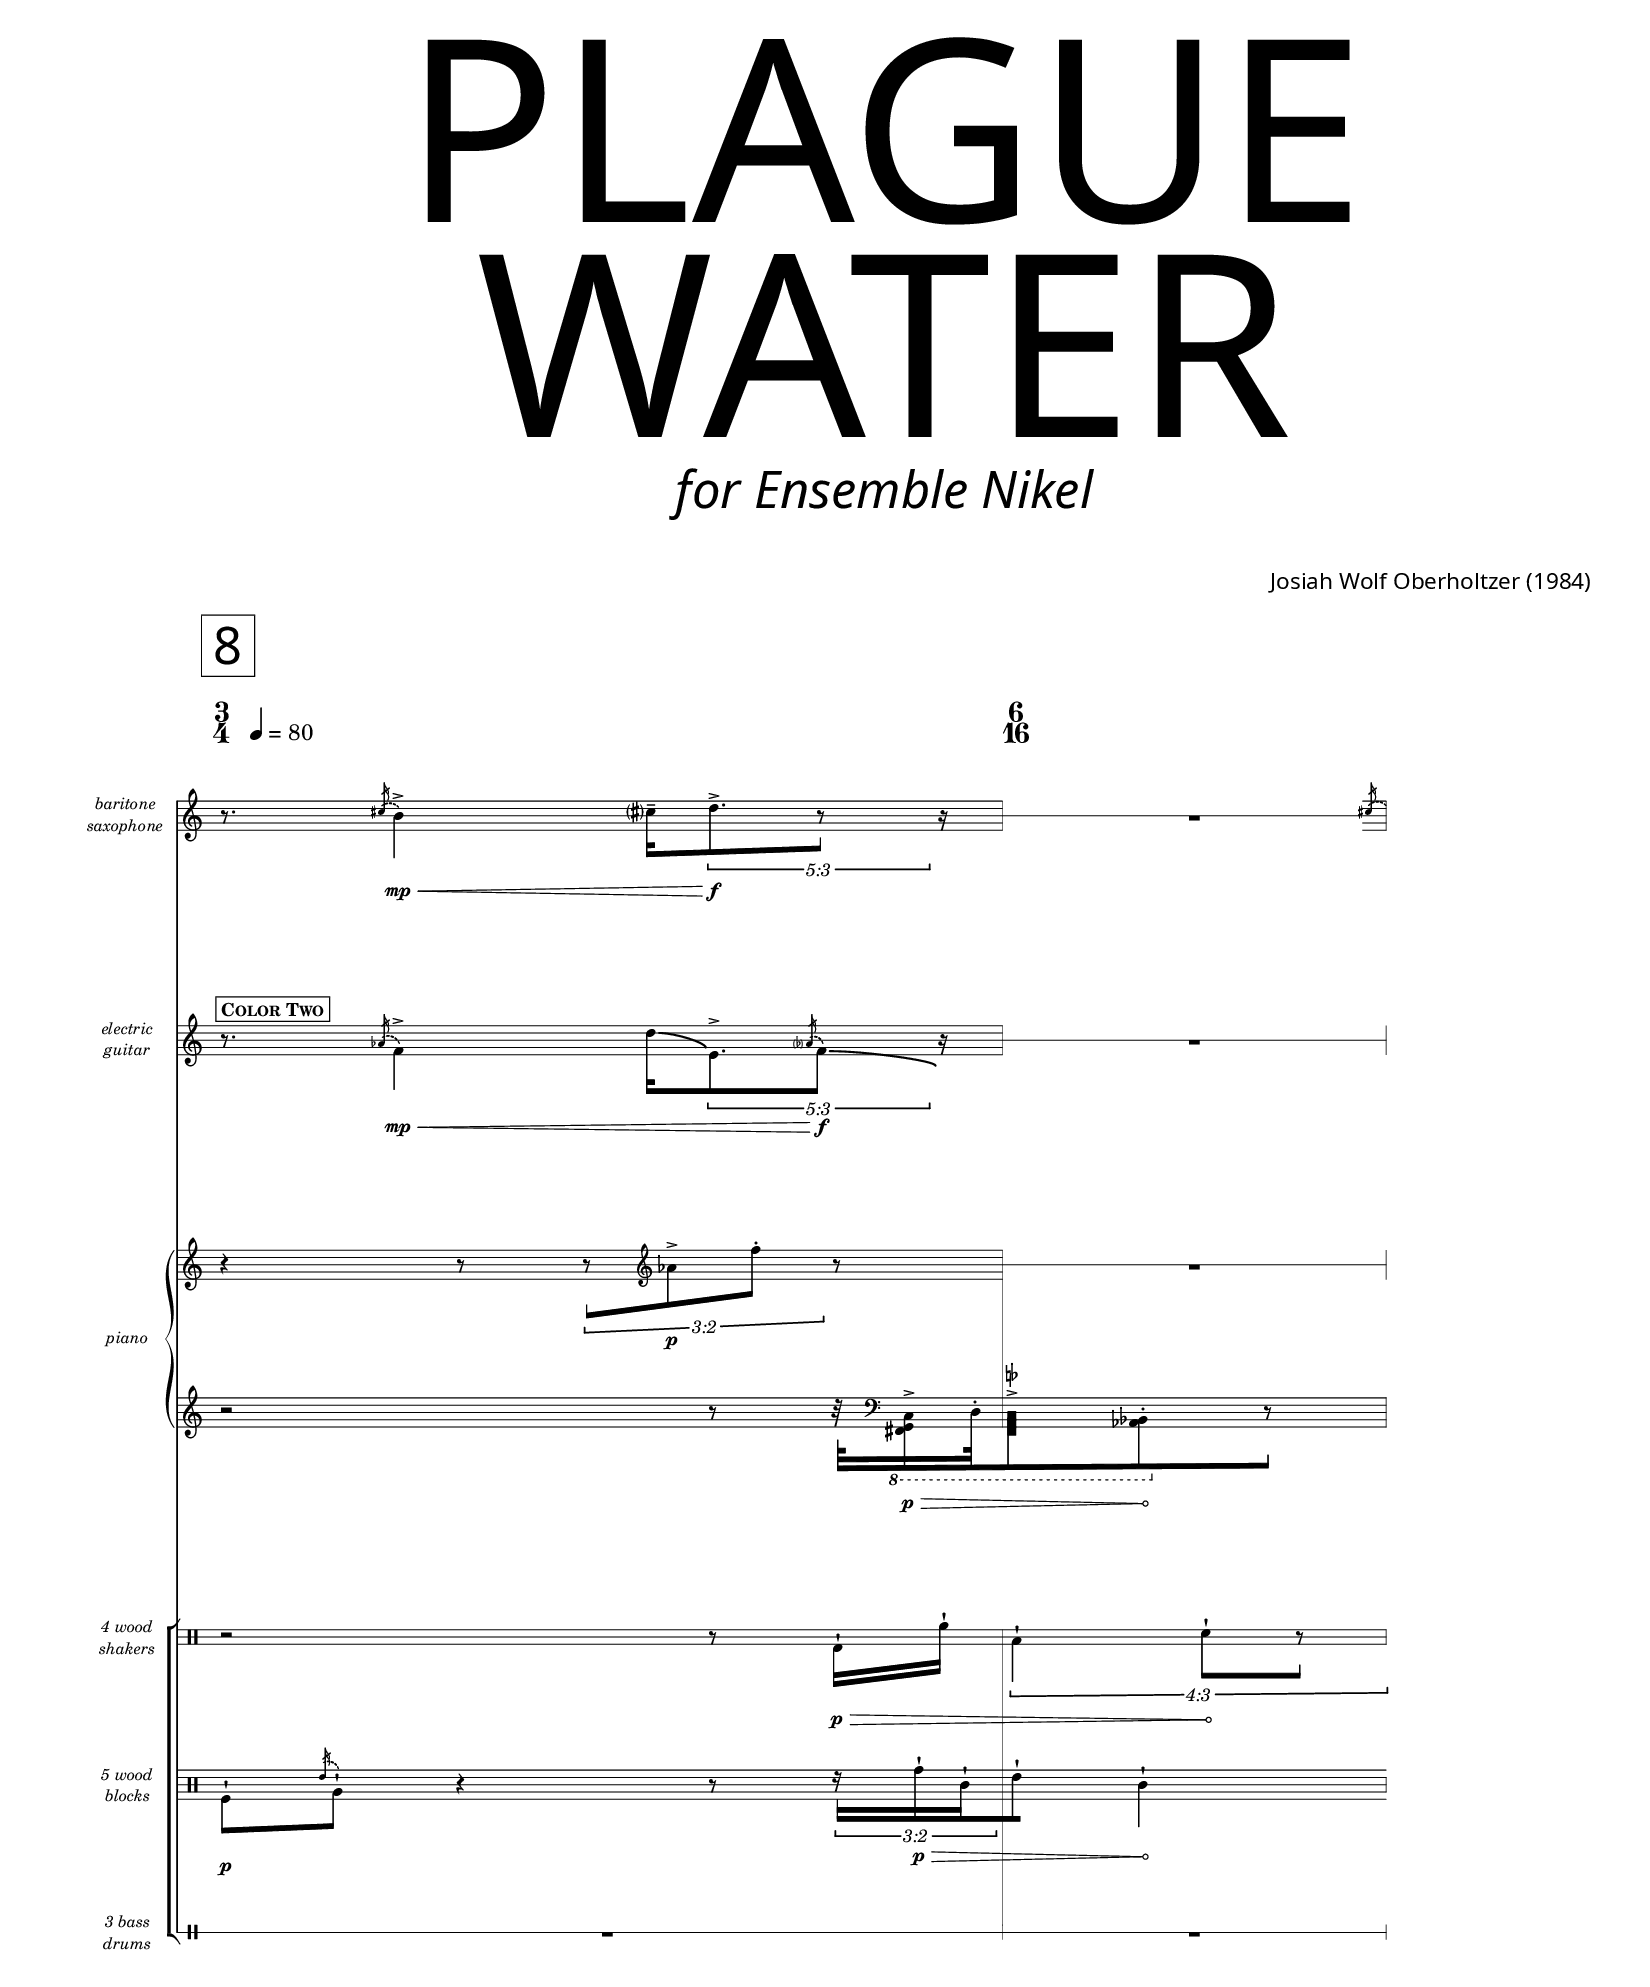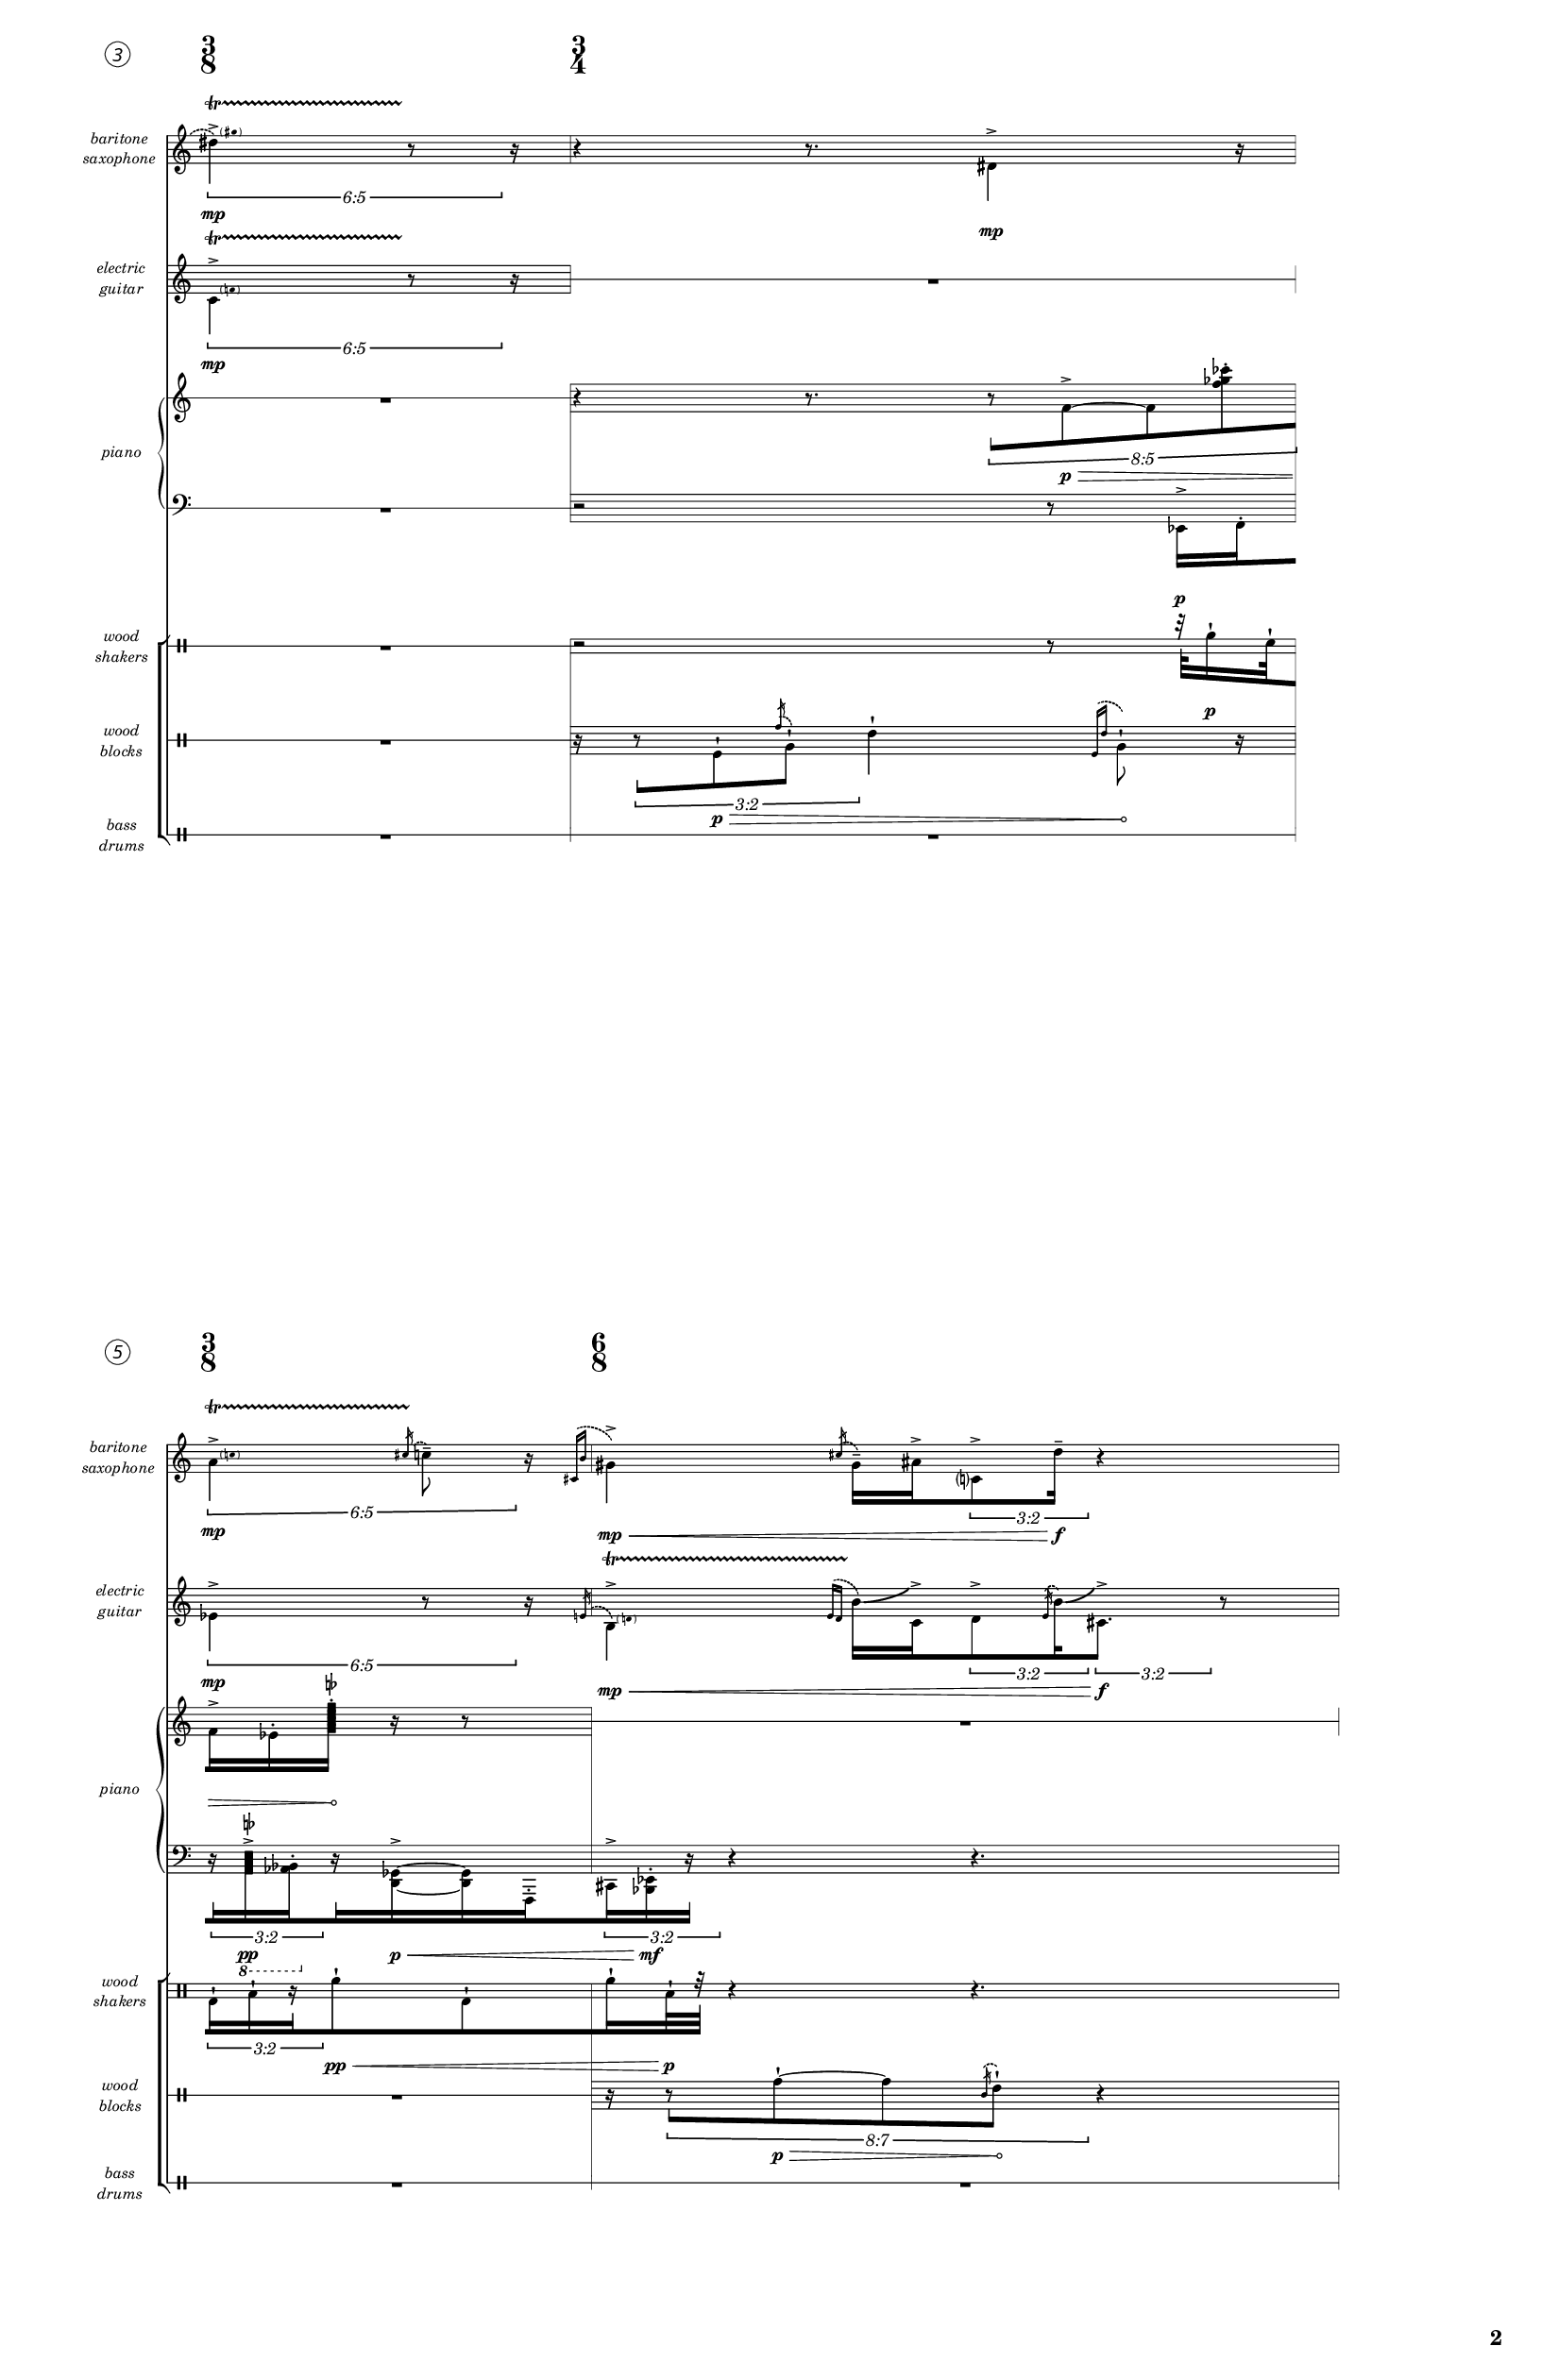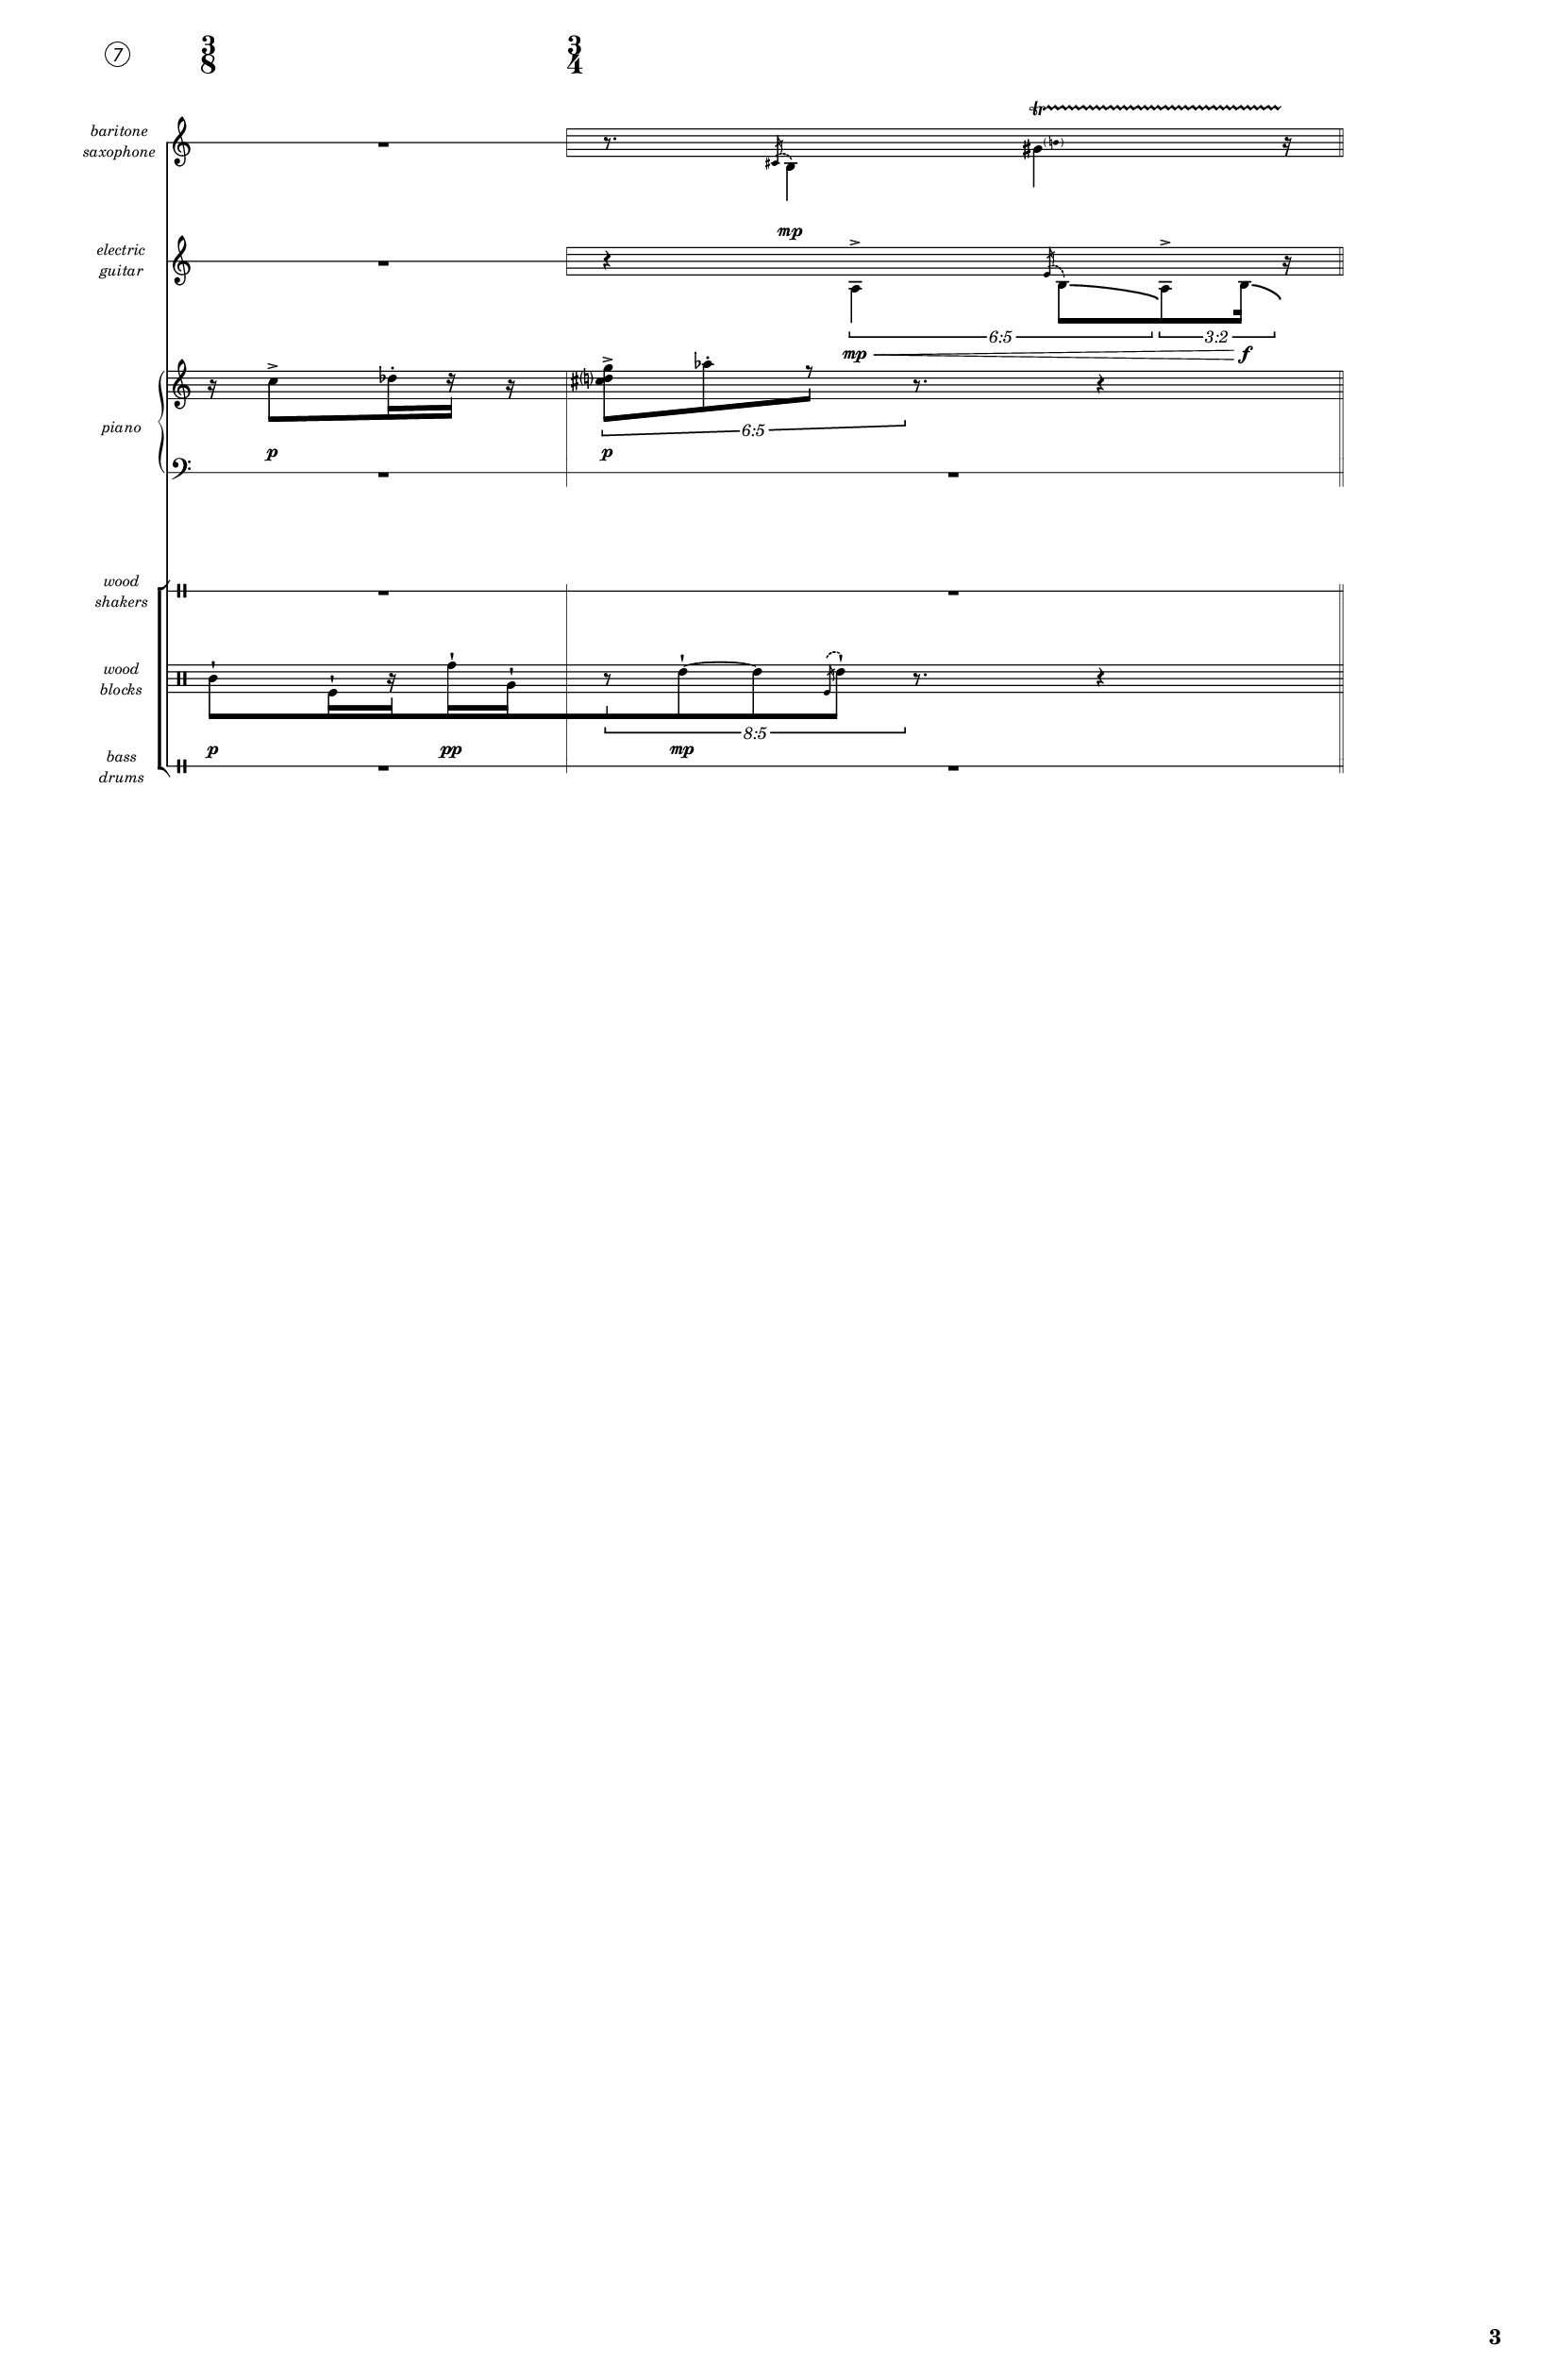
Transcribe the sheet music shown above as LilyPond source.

\version "2.19.2"
\language "english"

#(ly:set-option 'relative-includes #t)

\include "../../stylesheets/plague-water-header.ily"
\include "../../stylesheets/plague-water-layout.ily"
\include "../../stylesheets/plague-water-paper.ily"
\include "../../stylesheets/plague-water-parts.ily"

\score {
	\context Score = "Plague Water Score" \with {
		\override HorizontalBracket #'color = #red
	} <<
		\tag score.saxophone.guitar.piano.percussion
		\context TimeSignatureContext = "TimeSignatureContext" {
			{
				\mark \markup { \override #'(box-padding . 0.5) \box 8 }
				\tempo 4=80
				\time 3/4
				s1 * 3/4
			}
			{
				\time 6/16
				s1 * 3/8
			}
			{
				\time 3/8
				s1 * 3/8
			}
			{
				\time 3/4
				s1 * 3/4
			}
			{
				\time 3/8
				s1 * 3/8
			}
			{
				\time 6/8
				s1 * 3/4
			}
			{
				\time 3/8
				s1 * 3/8
			}
			{
				\time 3/4
				s1 * 3/4
			}
		}
		\tag score.saxophone
		\context SaxophoneStaffGroup = "Saxophone Staff Group" <<
			\context SaxophoneStaff = "Saxophone Staff" {
				\clef "treble"
				\transpose ef, c'
				\context Voice = "Saxophone Voice" {
					{
						{
							\afterGrace
							r8.
							{
								\override Flag #'stroke-style = #"grace"
								\override Stem #'length = #8
								e16 \(
								\revert Flag #'stroke-style
								\revert Stem #'length
							}
						}
					}
					{
						{
							d4 -\accent \) \< \mp
							\set stemLeftBeamCount = 0
							\set stemRightBeamCount = 2
							e16 -\tenuto [
						}
						\tweak #'text #tuplet-number::calc-fraction-text
						\times 3/5 {
							\set stemLeftBeamCount = 1
							\set stemRightBeamCount = 1
							f8. -\accent \f
							\set stemLeftBeamCount = 1
							\set stemRightBeamCount = 0
							r8 ]
						}
					}
					{
						{
							r16
						}
						{
							\stopStaff
							\once \override Staff.StaffSymbol.line-count = 1
							\startStaff
							\afterGrace
							R1 * 3/8
							{
								\override Flag #'stroke-style = #"grace"
								\override Stem #'length = #8
								\stopStaff
								\startStaff
								e16 \(
								\revert Flag #'stroke-style
								\revert Stem #'length
							}
							\stopStaff
							\startStaff
						}
					}
					{
						\tweak #'text #tuplet-number::calc-fraction-text
						\times 5/6 {
							\pitchedTrill
							fs4 -\accent \mp \) \startTrillSpan b
							<> \stopTrillSpan
							\set stemLeftBeamCount = 1
							\set stemRightBeamCount = 0
							r8
						}
					}
					{
						{
							r16
						}
						{
							r4
							r8.
						}
					}
					{
						{
							fs,4 -\accent \mp
						}
					}
					{
						{
							r16
						}
					}
					{
						\tweak #'text #tuplet-number::calc-fraction-text
						\times 5/6 {
							\afterGrace
							\pitchedTrill
							c4 -\accent \mp \startTrillSpan ef
							{
								\override Flag #'stroke-style = #"grace"
								\override Stem #'length = #8
								e16 \(
								\revert Flag #'stroke-style
								\revert Stem #'length
							}
							<> \stopTrillSpan
							\set stemLeftBeamCount = 1
							\set stemRightBeamCount = 0
							ef8 -\tenuto \)
						}
					}
					{
						{
							\afterGrace
							r16
							{
								\override Flag #'stroke-style = #"grace"
								\override Stem #'length = #8
								\override Beam #'positions = #beam::place-broken-parts-individually
								e,16 [ \(
								d16 ]
								\revert Beam #'positions
								\revert Flag #'stroke-style
								\revert Stem #'length
							}
						}
					}
					{
						{
							\afterGrace
							b,4 -\accent \) \< \mp
							{
								\override Flag #'stroke-style = #"grace"
								\override Stem #'length = #8
								e16 \(
								\revert Flag #'stroke-style
								\revert Stem #'length
							}
							\set stemLeftBeamCount = 0
							\set stemRightBeamCount = 2
							b,16 -\tenuto \) [
						}
						{
							\set stemLeftBeamCount = 2
							\set stemRightBeamCount = 1
							cs16 -\accent
						}
						\times 2/3 {
							\set stemLeftBeamCount = 1
							\set stemRightBeamCount = 1
							ef,8 -\accent
							\set stemLeftBeamCount = 2
							\set stemRightBeamCount = 0
							f16 -\tenuto ] \f
						}
					}
					{
						{
							r4
						}
						{
							\stopStaff
							\once \override Staff.StaffSymbol.line-count = 1
							\startStaff
							R1 * 3/8
							\stopStaff
							\startStaff
						}
						{
							\afterGrace
							r8.
							{
								\override Flag #'stroke-style = #"grace"
								\override Stem #'length = #8
								e,16 \(
								\revert Flag #'stroke-style
								\revert Stem #'length
							}
						}
					}
					{
						{
							d,4 \mp \)
							\pitchedTrill
							b,4 \startTrillSpan d
							<> \stopTrillSpan
						}
					}
					{
						{
							r16
						}
					}
				}
			}
		>>
		\tag score.guitar
		\context GuitarStaffGroup = "Guitar Staff Group" <<
			\context GuitarStaff = "Guitar Staff" {
				\clef "treble"
				\transpose c c'
				\context Voice = "Guitar Voice" {
					{
						{
							\afterGrace
							r8.
								^ \markup {
									\box
										\pad-around
											#0.5
											\large
												\bold
													\caps
														"Color Two"
									}
							{
								\override Flag #'stroke-style = #"grace"
								\override Stem #'length = #8
								af16 \(
								\revert Flag #'stroke-style
								\revert Stem #'length
							}
						}
					}
					{
						{
							f4 -\accent \) \< \mp
							\set stemLeftBeamCount = 0
							\set stemRightBeamCount = 2
							d'16 - \bendAfter #'-4.0 [
						}
						\tweak #'text #tuplet-number::calc-fraction-text
						\times 3/5 {
							\set stemLeftBeamCount = 1
							\set stemRightBeamCount = 1
							\afterGrace
							e8. -\accent
							{
								\override Flag #'stroke-style = #"grace"
								\override Stem #'length = #8
								af16 \(
								\revert Flag #'stroke-style
								\revert Stem #'length
							}
							\set stemLeftBeamCount = 1
							\set stemRightBeamCount = 0
							f8 - \bendAfter #'-4.0 ] \f \)
						}
					}
					{
						{
							r16
						}
						{
							\stopStaff
							\once \override Staff.StaffSymbol.line-count = 1
							\startStaff
							R1 * 3/8
							\stopStaff
							\startStaff
						}
					}
					{
						\tweak #'text #tuplet-number::calc-fraction-text
						\times 5/6 {
							\pitchedTrill
							c4 -\accent \mp \startTrillSpan f
							<> \stopTrillSpan
							\set stemLeftBeamCount = 1
							\set stemRightBeamCount = 0
							r8
						}
					}
					{
						{
							r16
						}
						{
							\stopStaff
							\once \override Staff.StaffSymbol.line-count = 1
							\startStaff
							R1 * 3/4
							\stopStaff
							\startStaff
						}
					}
					{
						\tweak #'text #tuplet-number::calc-fraction-text
						\times 5/6 {
							ef4 -\accent \mp
							\set stemLeftBeamCount = 1
							\set stemRightBeamCount = 0
							r8
						}
					}
					{
						{
							\afterGrace
							r16
							{
								\override Flag #'stroke-style = #"grace"
								\override Stem #'length = #8
								e16 \(
								\revert Flag #'stroke-style
								\revert Stem #'length
							}
						}
					}
					{
						{
							\afterGrace
							\pitchedTrill
							b,4 -\accent \) \< \mp \startTrillSpan d
							{
								\override Flag #'stroke-style = #"grace"
								\override Stem #'length = #8
								\override Beam #'positions = #beam::place-broken-parts-individually
								e16 [ \(
								d16 ]
								\revert Beam #'positions
								\revert Flag #'stroke-style
								\revert Stem #'length
							}
							<> \stopTrillSpan
							\set stemLeftBeamCount = 0
							\set stemRightBeamCount = 2
							b16 - \bendAfter #'4.0 \) [
						}
						{
							\set stemLeftBeamCount = 2
							\set stemRightBeamCount = 1
							c16 -\accent
						}
						\times 2/3 {
							\set stemLeftBeamCount = 1
							\set stemRightBeamCount = 1
							\afterGrace
							d8 -\accent
							{
								\override Flag #'stroke-style = #"grace"
								\override Stem #'length = #8
								e16 \(
								\revert Flag #'stroke-style
								\revert Stem #'length
							}
							\set stemLeftBeamCount = 1
							\set stemRightBeamCount = 2
							b16 - \bendAfter #'4.0 \)
						}
						\times 2/3 {
							\set stemLeftBeamCount = 1
							\set stemRightBeamCount = 0
							cs8. -\accent ] \f
						}
					}
					{
						{
							r8
						}
						{
							\stopStaff
							\once \override Staff.StaffSymbol.line-count = 1
							\startStaff
							R1 * 3/8
							\stopStaff
							\startStaff
						}
						{
							r4
						}
					}
					{
						\tweak #'text #tuplet-number::calc-fraction-text
						\times 5/6 {
							\afterGrace
							a,4 -\accent \< \mp
							{
								\override Flag #'stroke-style = #"grace"
								\override Stem #'length = #8
								e16 \(
								\revert Flag #'stroke-style
								\revert Stem #'length
							}
							\set stemLeftBeamCount = 0
							\set stemRightBeamCount = 1
							b,8 - \bendAfter #'-4.0 \) [
						}
						\times 2/3 {
							\set stemLeftBeamCount = 1
							\set stemRightBeamCount = 1
							a,8 -\accent
							\set stemLeftBeamCount = 2
							\set stemRightBeamCount = 0
							b,16 - \bendAfter #'-4.0 ] \f
						}
					}
					{
						{
							r16
						}
					}
				}
			}
		>>
		\tag score.piano
		\context PianoStaffGroup = "Piano Staff Group" <<
			\context PianoUpperStaff = "Piano Upper Staff" {
				\context Voice = "Piano RH Voice" {
					{
						{
							r4
							r8
						}
					}
					{
						\times 2/3 {
							\set stemLeftBeamCount = 0
							\set stemRightBeamCount = 1
							r8 [
							\set stemLeftBeamCount = 1
							\set stemRightBeamCount = 1
							\clef treble
							af'8 -\accent \p
							\set stemLeftBeamCount = 1
							\set stemRightBeamCount = 0
							<f''>8 -\staccato ]
						}
					}
					{
						{
							r8
						}
						{
							\stopStaff
							\once \override Staff.StaffSymbol.line-count = 1
							\startStaff
							R1 * 3/8
						}
						{
							R1 * 3/8
							\stopStaff
							\startStaff
						}
						{
							r4
							r8.
						}
					}
					{
						\tweak #'text #tuplet-number::calc-fraction-text
						\times 5/8 {
							\set stemLeftBeamCount = 0
							\set stemRightBeamCount = 1
							r8 [
							\override Hairpin #'circled-tip = ##t
							\set stemLeftBeamCount = 1
							\set stemRightBeamCount = 1
							f'8 -\accent ~ \> \p
							\set stemLeftBeamCount = 1
							\set stemRightBeamCount = 1
							f'8
							\set stemLeftBeamCount = 1
							\set stemRightBeamCount = 1
							<f'' gf'' cf'''>8 -\staccato
						}
						{
							\set stemLeftBeamCount = 1
							\set stemRightBeamCount = 2
							f'16 -\accent
							\set stemLeftBeamCount = 2
							\set stemRightBeamCount = 2
							ef'16 -\staccato
							\once \override Accidental.stencil = ##f
							\once \override AccidentalCautionary.stencil = ##f
							\once \override Arpeggio.X-offset = #-2
							\once \override NoteHead.stencil = #ly:text-interface::print
							\once \override NoteHead.text = \markup {
								\filled-box #'(-0.6 . 0.6) #'(-0.7 . 0.7) #0.25
							}
							\set stemLeftBeamCount = 2
							\set stemRightBeamCount = 0
							<g' b' d'' f''>16 -\staccato ] \!
								^ \markup {
									\center-align
										\concat
											{
												\natural
												\flat
											}
									}
							\revert Hairpin #'circled-tip
						}
					}
					{
						{
							r16
							r8
						}
						{
							\stopStaff
							\once \override Staff.StaffSymbol.line-count = 1
							\startStaff
							R1 * 3/4
							\stopStaff
							\startStaff
						}
						{
							r16
						}
					}
					{
						{
							\set stemLeftBeamCount = 0
							\set stemRightBeamCount = 1
							c''8 -\accent \p [
							\set stemLeftBeamCount = 1
							\set stemRightBeamCount = 2
							<df''>16 -\staccato
							\set stemLeftBeamCount = 2
							\set stemRightBeamCount = 0
							r16 ]
						}
					}
					{
						{
							r16
						}
					}
					{
						\tweak #'text #tuplet-number::calc-fraction-text
						\times 5/6 {
							\set stemLeftBeamCount = 0
							\set stemRightBeamCount = 1
							<cs'' d'' g''>8 -\accent \p [
							\set stemLeftBeamCount = 1
							\set stemRightBeamCount = 1
							af''8 -\staccato
							\set stemLeftBeamCount = 1
							\set stemRightBeamCount = 0
							r8 ]
						}
					}
					{
						{
							r8.
							r4
						}
					}
				}
			}
			\context PianoLowerStaff = "Piano Lower Staff" {
				\context Voice = "Piano LH Voice" {
					{
						{
							r2
							r8
						}
					}
					{
						{
							\set stemLeftBeamCount = 0
							\set stemRightBeamCount = 3
							r32 [
							\override Hairpin #'circled-tip = ##t
							\set stemLeftBeamCount = 2
							\set stemRightBeamCount = 2
							\ottava #-1
							\clef bass
							<fs,, g,, c,>16 -\accent \> \p
							\set stemLeftBeamCount = 3
							\set stemRightBeamCount = 1
							d,32 -\staccato
						}
						{
							\once \override Accidental.stencil = ##f
							\once \override AccidentalCautionary.stencil = ##f
							\once \override Arpeggio.X-offset = #-2
							\once \override NoteHead.stencil = #ly:text-interface::print
							\once \override NoteHead.text = \markup {
								\filled-box #'(-0.6 . 0.6) #'(-0.7 . 0.7) #0.25
							}
							\set stemLeftBeamCount = 1
							\set stemRightBeamCount = 1
							<f,, a,, c,>8 -\accent
								^ \markup {
									\center-align
										\concat
											{
												\natural
												\flat
											}
									}
							\set stemLeftBeamCount = 1
							\set stemRightBeamCount = 1
							<af,, bf,,>8 -\staccato \!
							\ottava #0
							\revert Hairpin #'circled-tip
							\set stemLeftBeamCount = 1
							\set stemRightBeamCount = 0
							r8 ]
						}
					}
					{
						{
							\stopStaff
							\once \override Staff.StaffSymbol.line-count = 1
							\startStaff
							R1 * 3/8
							\stopStaff
							\startStaff
						}
						{
							r2
							r8
						}
					}
					{
						{
							\set stemLeftBeamCount = 0
							\set stemRightBeamCount = 2
							<ef,>16 -\accent \p [
							\set stemLeftBeamCount = 2
							\set stemRightBeamCount = 1
							f,16 -\staccato
						}
						\times 2/3 {
							\set stemLeftBeamCount = 1
							\set stemRightBeamCount = 2
							r16
							\once \override Accidental.stencil = ##f
							\once \override AccidentalCautionary.stencil = ##f
							\once \override Arpeggio.X-offset = #-2
							\once \override NoteHead.stencil = #ly:text-interface::print
							\once \override NoteHead.text = \markup {
								\filled-box #'(-0.6 . 0.6) #'(-0.7 . 0.7) #0.25
							}
							\set stemLeftBeamCount = 2
							\set stemRightBeamCount = 2
							\ottava #-1
							<a,, c, e,>16 -\accent \pp
								^ \markup {
									\center-align
										\concat
											{
												\natural
												\flat
											}
									}
							\set stemLeftBeamCount = 2
							\set stemRightBeamCount = 1
							<af,, bf,,>16 -\staccato
							\ottava #0
						}
						{
							\set stemLeftBeamCount = 1
							\set stemRightBeamCount = 2
							r16
							\set stemLeftBeamCount = 2
							\set stemRightBeamCount = 2
							<d, gf,>16 -\accent ~ \< \p
							\set stemLeftBeamCount = 2
							\set stemRightBeamCount = 2
							<d, gf,>16
							\set stemLeftBeamCount = 2
							\set stemRightBeamCount = 1
							f,,16 -\staccato
						}
						\times 2/3 {
							\set stemLeftBeamCount = 1
							\set stemRightBeamCount = 2
							cs,16 -\accent
							\set stemLeftBeamCount = 2
							\set stemRightBeamCount = 2
							<bf,, ef,>16 -\staccato \mf
							\set stemLeftBeamCount = 2
							\set stemRightBeamCount = 0
							r16 ]
						}
					}
					{
						{
							r4
							r4.
						}
						{
							\stopStaff
							\once \override Staff.StaffSymbol.line-count = 1
							\startStaff
							R1 * 3/8
						}
						{
							R1 * 3/4
							\stopStaff
							\startStaff
						}
					}
				}
			}
			\context Dynamics = "Piano Pedals" {
				{
					{
						R1 * 3/4
					}
					{
						R1 * 3/8
					}
					{
						R1 * 3/8
					}
					{
						R1 * 3/4
					}
					{
						R1 * 3/8
					}
					{
						R1 * 3/4
					}
					{
						R1 * 3/8
					}
					{
						R1 * 3/4
					}
				}
			}
		>>
		\tag score.percussion
		\context PercussionStaffGroup = "Percussion Staff Group" <<
			\context PercussionShakerStaff = "Percussion Shaker Staff" {
				\clef "percussion"
				\context Voice = "Percussion Shaker Voice" {
					{
						{
							r2
							r8
						}
					}
					{
						{
							\override Hairpin #'circled-tip = ##t
							\set stemLeftBeamCount = 0
							\set stemRightBeamCount = 2
							g16 -\staccatissimo [ \> \p
							\set stemLeftBeamCount = 2
							\set stemRightBeamCount = -1
							f'16 -\staccatissimo ]
						}
						\tweak #'text #tuplet-number::calc-fraction-text
						\times 3/4 {
							b4 -\staccatissimo
							\set stemLeftBeamCount = 0
							\set stemRightBeamCount = 1
							d'8 -\staccatissimo \! [
							\revert Hairpin #'circled-tip
							\set stemLeftBeamCount = 1
							\set stemRightBeamCount = 0
							r8 ]
						}
					}
					{
						{
							\stopStaff
							\once \override Staff.StaffSymbol.line-count = 1
							\startStaff
							R1 * 3/8
							\stopStaff
							\startStaff
						}
						{
							r2
							r8
						}
					}
					{
						{
							\set stemLeftBeamCount = 0
							\set stemRightBeamCount = 3
							r32 [
							\set stemLeftBeamCount = 2
							\set stemRightBeamCount = 2
							f'16 -\staccatissimo \p
							\set stemLeftBeamCount = 3
							\set stemRightBeamCount = 1
							d'32 -\staccatissimo
						}
						\times 2/3 {
							\set stemLeftBeamCount = 1
							\set stemRightBeamCount = 2
							g16 -\staccatissimo
							\set stemLeftBeamCount = 2
							\set stemRightBeamCount = 2
							b16 -\staccatissimo
							\set stemLeftBeamCount = 2
							\set stemRightBeamCount = 1
							r16
						}
						{
							\set stemLeftBeamCount = 1
							\set stemRightBeamCount = 1
							f'8 -\staccatissimo \< \pp
							\set stemLeftBeamCount = 1
							\set stemRightBeamCount = 1
							g8 -\staccatissimo
						}
						{
							\set stemLeftBeamCount = 1
							\set stemRightBeamCount = 2
							f'16 -\staccatissimo
							\set stemLeftBeamCount = 2
							\set stemRightBeamCount = 3
							b32 -\staccatissimo \p
							\set stemLeftBeamCount = 3
							\set stemRightBeamCount = 0
							r32 ]
						}
					}
					{
						{
							r4
							r4.
						}
						{
							\stopStaff
							\once \override Staff.StaffSymbol.line-count = 1
							\startStaff
							R1 * 3/8
						}
						{
							R1 * 3/4
							\stopStaff
							\startStaff
						}
					}
				}
			}
			\context PercussionWoodblockStaff = "Percussion Woodblock Staff" {
				\clef "percussion"
				\context Voice = "Percussion Woodblock Voice" {
					{
						{
							\set stemLeftBeamCount = 0
							\set stemRightBeamCount = 1
							\afterGrace
							f8 -\staccatissimo \p [
							{
								\override Flag #'stroke-style = #"grace"
								\override Stem #'length = #8
								e'16 \(
								\revert Flag #'stroke-style
								\revert Stem #'length
							}
							\set stemLeftBeamCount = 1
							\set stemRightBeamCount = 0
							a8 -\staccatissimo ] \)
						}
					}
					{
						{
							r4
							r8
						}
					}
					{
						\times 2/3 {
							\set stemLeftBeamCount = 0
							\set stemRightBeamCount = 2
							r16 [
							\override Hairpin #'circled-tip = ##t
							\set stemLeftBeamCount = 2
							\set stemRightBeamCount = 2
							g'16 -\staccatissimo \> \p
							\set stemLeftBeamCount = 2
							\set stemRightBeamCount = 1
							c'16 -\staccatissimo
						}
						{
							\set stemLeftBeamCount = 1
							\set stemRightBeamCount = 1
							e'8 -\staccatissimo ]
							c'4 -\staccatissimo \!
							\revert Hairpin #'circled-tip
						}
					}
					{
						{
							\stopStaff
							\once \override Staff.StaffSymbol.line-count = 1
							\startStaff
							R1 * 3/8
							\stopStaff
							\startStaff
						}
						{
							r16
						}
					}
					{
						\times 2/3 {
							\set stemLeftBeamCount = 0
							\set stemRightBeamCount = 1
							r8 [
							\override Hairpin #'circled-tip = ##t
							\set stemLeftBeamCount = 1
							\set stemRightBeamCount = 1
							\afterGrace
							f8 -\staccatissimo \> \p
							{
								\override Flag #'stroke-style = #"grace"
								\override Stem #'length = #8
								g'16 \(
								\revert Flag #'stroke-style
								\revert Stem #'length
							}
							\set stemLeftBeamCount = 1
							\set stemRightBeamCount = -1
							a8 -\staccatissimo ] \)
						}
						{
							\afterGrace
							e'4 -\staccatissimo
							{
								\override Flag #'stroke-style = #"grace"
								\override Stem #'length = #8
								\override Beam #'positions = #beam::place-broken-parts-individually
								f16 [ \(
								e'16 ]
								\revert Beam #'positions
								\revert Flag #'stroke-style
								\revert Stem #'length
							}
							\set stemLeftBeamCount = 1
							\set stemRightBeamCount = 0
							a8 -\staccatissimo \! \)
							\revert Hairpin #'circled-tip
						}
					}
					{
						{
							r16
						}
						{
							\stopStaff
							\once \override Staff.StaffSymbol.line-count = 1
							\startStaff
							R1 * 3/8
							\stopStaff
							\startStaff
						}
						{
							r16
						}
					}
					{
						\tweak #'text #tuplet-number::calc-fraction-text
						\times 7/8 {
							\set stemLeftBeamCount = 0
							\set stemRightBeamCount = 1
							r8 [
							\override Hairpin #'circled-tip = ##t
							\set stemLeftBeamCount = 1
							\set stemRightBeamCount = 1
							g'8 -\staccatissimo ~ \> \p
							\set stemLeftBeamCount = 1
							\set stemRightBeamCount = 1
							\afterGrace
							g'8
							{
								\override Flag #'stroke-style = #"grace"
								\override Stem #'length = #8
								c'16 \(
								\revert Flag #'stroke-style
								\revert Stem #'length
							}
							\set stemLeftBeamCount = 1
							\set stemRightBeamCount = 0
							e'8 -\staccatissimo ] \! \)
							\revert Hairpin #'circled-tip
						}
					}
					{
						{
							r4
						}
					}
					{
						{
							\set stemLeftBeamCount = 0
							\set stemRightBeamCount = 1
							c'8 -\staccatissimo \p [
							\set stemLeftBeamCount = 1
							\set stemRightBeamCount = 2
							f16 -\staccatissimo
							\set stemLeftBeamCount = 2
							\set stemRightBeamCount = 1
							r16
						}
						{
							\set stemLeftBeamCount = 1
							\set stemRightBeamCount = 2
							g'16 -\staccatissimo \pp
							\set stemLeftBeamCount = 2
							\set stemRightBeamCount = 1
							a16 -\staccatissimo
						}
						\tweak #'text #tuplet-number::calc-fraction-text
						\times 5/8 {
							\set stemLeftBeamCount = 1
							\set stemRightBeamCount = 1
							r8
							\set stemLeftBeamCount = 1
							\set stemRightBeamCount = 1
							e'8 -\staccatissimo \mp ~
							\set stemLeftBeamCount = 1
							\set stemRightBeamCount = 1
							\afterGrace
							e'8
							{
								\override Flag #'stroke-style = #"grace"
								\override Stem #'length = #8
								f16 \(
								\revert Flag #'stroke-style
								\revert Stem #'length
							}
							\set stemLeftBeamCount = 1
							\set stemRightBeamCount = 0
							e'8 -\staccatissimo ] \)
						}
					}
					{
						{
							r8.
							r4
						}
					}
				}
			}
			\context PercussionDrumStaff = "Percussion Drum Staff" {
				\clef "percussion"
				\context Voice = "Percussion Drum Voice" {
					{
						{
							\stopStaff
							\once \override Staff.StaffSymbol.line-count = 1
							\startStaff
							R1 * 3/4
						}
						{
							R1 * 3/8
						}
						{
							R1 * 3/8
						}
						{
							R1 * 3/4
						}
						{
							R1 * 3/8
						}
						{
							R1 * 3/4
						}
						{
							R1 * 3/8
						}
						{
							R1 * 3/4
							\bar "||"
							\stopStaff
							\startStaff
						}
					}
				}
			}
		>>
	>>
}